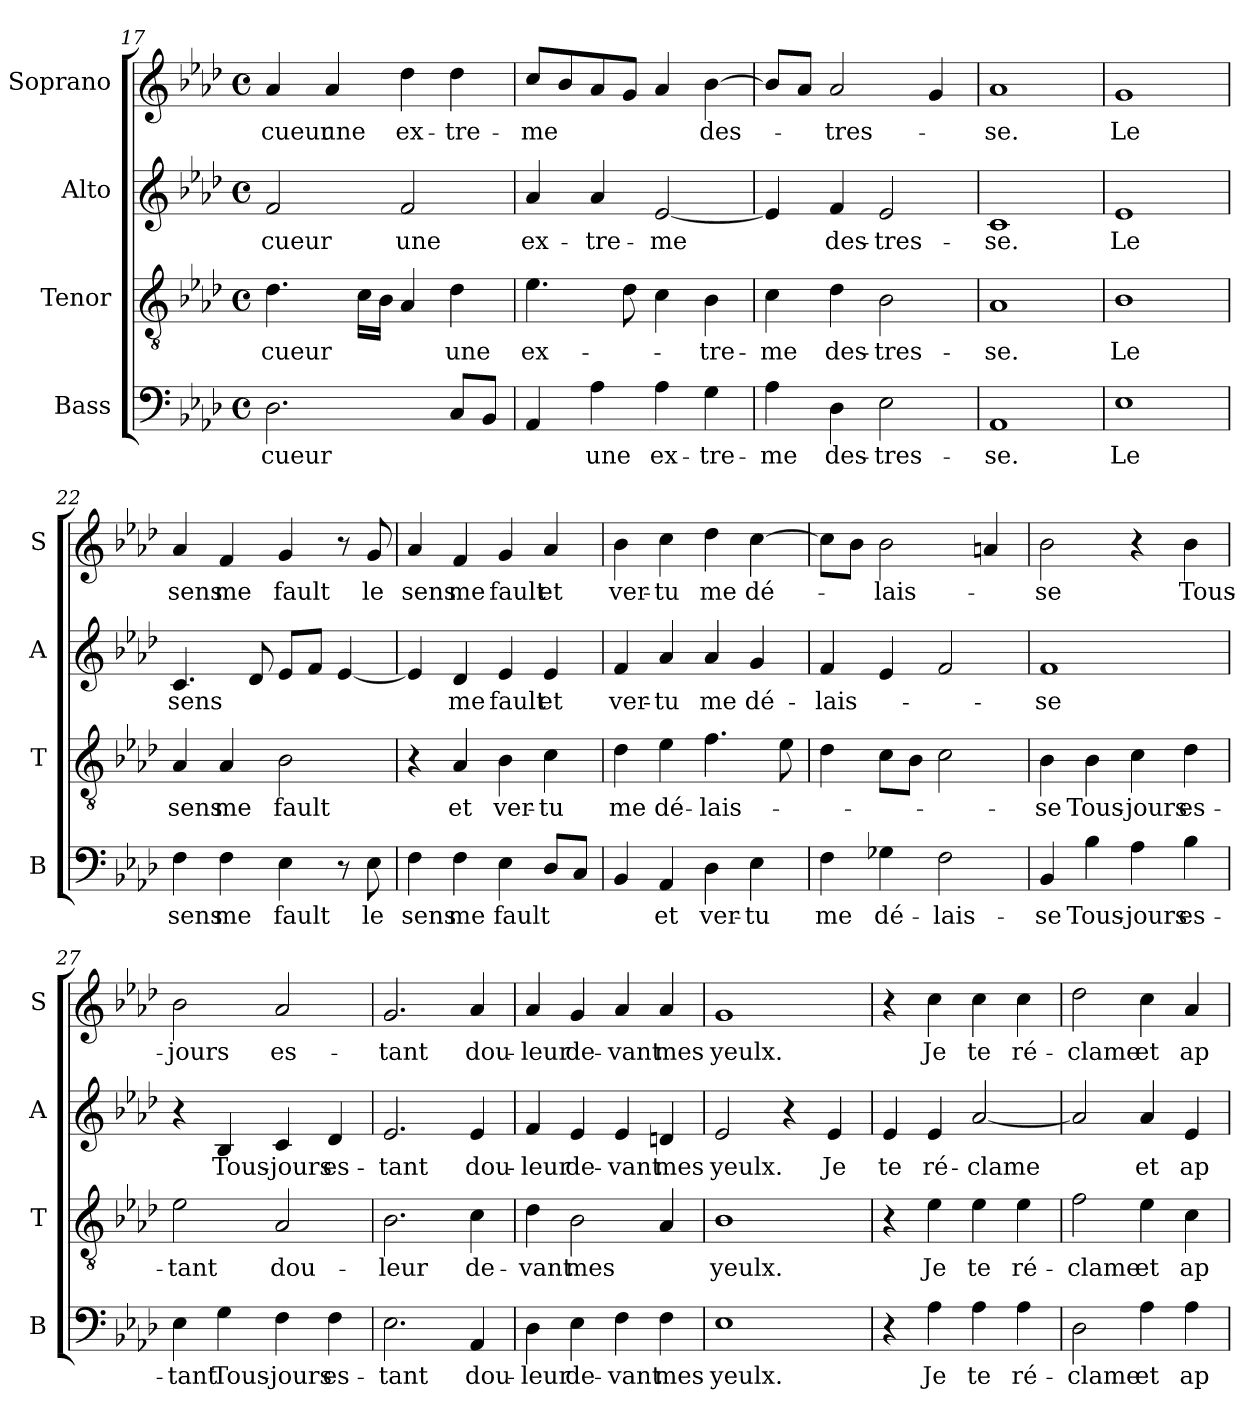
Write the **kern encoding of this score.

**kern	**text	**kern	**text	**kern	**text	**kern	**text
*part4	*part4	*part3	*part3	*part2	*part2	*part1	*part1
*staff4	*staff4	*staff3	*staff3	*staff2	*staff2	*staff1	*staff1
*I"Bass	*	*I"Tenor	*	*I"Alto	*	*I"Soprano	*
*I'B	*	*I'T	*	*I'A	*	*I'S	*
*clefF4	*	*clefGv2	*	*clefG2	*	*clefG2	*
*k[b-e-a-d-]	*	*k[b-e-a-d-]	*	*k[b-e-a-d-]	*	*k[b-e-a-d-]	*
*A-:	*	*A-:	*	*A-:	*	*A-:	*
*M4/4	*	*M4/4	*	*M4/4	*	*M4/4	*
*met(c)	*	*met(c)	*	*met(c)	*	*met(c)	*
=17	=17	=17	=17	=17	=17	=17	=17
!	!LO:LY:b	!	!LO:LY:b	!	!LO:LY:b	!	!LO:LY:b
2.D-\	cueur	4.d-\	cueur	2f/	cueur	4a-/	cueur
!	!	!	!	!	!	!	!LO:LY:b
.	.	.	.	.	.	4a-/	une
.	.	16c\LL	.	.	.	.	.
.	.	16B-\JJ	.	.	.	.	.
!	!	!	!	!	!LO:LY:b	!	!LO:LY:b
.	.	4A-/	.	2f/	une	4dd-\	ex-
!	!	!	!LO:LY:b	!	!	!	!LO:LY:b
8C/L	.	4d-\	une	.	.	4dd-\	-tre-
8BB-/J	.	.	.	.	.	.	.
=18	=18	=18	=18	=18	=18	=18	=18
!	!	!	!LO:LY:b	!	!LO:LY:b	!	!LO:LY:b
4AA-/	.	4.e-\	ex-	4a-/	ex-	8cc/L	-me
.	.	.	.	.	.	8b-/	.
!	!LO:LY:b	!	!	!	!LO:LY:b	!	!
4A-\	une	.	.	4a-/	-tre-	8a-/	.
.	.	8d-\	.	.	.	8g/J	.
!	!LO:LY:b	!	!	!	!LO:LY:b	!	!
4A-\	ex-	4c\	.	[2e-/	-me	4a-/	.
!	!LO:LY:b	!	!LO:LY:b	!	!	!	!LO:LY:b
4G\	-tre-	4B-\	-tre-	.	.	[4b-\	des-
!!LO:PB:g=z
=19	=19	=19	=19	=19	=19	=19	=19
!	!LO:LY:b	!	!LO:LY:b	!	!	!	!
4A-\	-me	4c\	-me	4e-/]	.	8b-/L]	.
.	.	.	.	.	.	8a-/J	.
!	!LO:LY:b	!	!LO:LY:b	!	!LO:LY:b	!	!LO:LY:b
4D-\	des-	4d-\	des-	4f/	des-	2a-/	-tres-
!	!LO:LY:b	!	!LO:LY:b	!	!LO:LY:b	!	!
2E-\	-tres-	2B-\	-tres-	2e-/	-tres-	.	.
.	.	.	.	.	.	4g/	.
=20	=20	=20	=20	=20	=20	=20	=20
!	!LO:LY:b	!	!LO:LY:b	!	!LO:LY:b	!	!LO:LY:b
1AA-	-se.	1A-	-se.	1c	-se.	1a-	-se.
=21	=21	=21	=21	=21	=21	=21	=21
!	!LO:LY:b	!	!LO:LY:b	!	!LO:LY:b	!	!LO:LY:b
1E-	Le	1B-	Le	1e-	Le	1g	Le
=22	=22	=22	=22	=22	=22	=22	=22
!	!LO:LY:b	!	!LO:LY:b	!	!LO:LY:b	!	!LO:LY:b
4F\	sens	4A-/	sens	4.c/	sens	4a-/	sens
!	!LO:LY:b	!	!LO:LY:b	!	!	!	!LO:LY:b
4F\	me	4A-/	me	.	.	4f/	me
.	.	.	.	8d-/	.	.	.
!	!LO:LY:b	!	!LO:LY:b	!	!	!	!LO:LY:b
4E-\	fault	2B-\	fault	8e-/L	.	4g/	fault
.	.	.	.	8f/J	.	.	.
8r	.	.	.	[4e-/	.	8r	.
!	!LO:LY:b	!	!	!	!	!	!LO:LY:b
8E-\	le	.	.	.	.	8g/	le
!!LO:LB:g=z
=23	=23	=23	=23	=23	=23	=23	=23
!	!LO:LY:b	!	!	!	!	!	!LO:LY:b
4F\	sens	4r	.	4e-/]	.	4a-/	sens
!	!LO:LY:b	!	!LO:LY:b	!	!LO:LY:b	!	!LO:LY:b
4F\	me	4A-/	et	4d-/	me	4f/	me
!	!LO:LY:b	!	!LO:LY:b	!	!LO:LY:b	!	!LO:LY:b
4E-\	fault	4B-\	ver-	4e-/	fault	4g/	fault
!	!	!	!LO:LY:b	!	!LO:LY:b	!	!LO:LY:b
8D-/L	.	4c\	-tu	4e-/	et	4a-/	et
8C/J	.	.	.	.	.	.	.
=24	=24	=24	=24	=24	=24	=24	=24
!	!	!	!LO:LY:b	!	!LO:LY:b	!	!LO:LY:b
4BB-/	.	4d-\	me	4f/	ver-	4b-\	ver-
!	!LO:LY:b	!	!LO:LY:b	!	!LO:LY:b	!	!LO:LY:b
4AA-/	et	4e-\	dé-	4a-/	-tu	4cc\	-tu
!	!LO:LY:b	!	!LO:LY:b	!	!LO:LY:b	!	!LO:LY:b
4D-\	ver-	4.f\	-lais-	4a-/	me	4dd-\	me
!	!LO:LY:b	!	!	!	!LO:LY:b	!	!LO:LY:b
4E-\	-tu	.	.	4g/	dé-	[4cc\	dé-
.	.	8e-\	.	.	.	.	.
=25	=25	=25	=25	=25	=25	=25	=25
!	!LO:LY:b	!	!	!	!LO:LY:b	!	!
4F\	me	4d-\	.	4f/	-lais-	8cc\L]	.
.	.	.	.	.	.	8b-\J	.
!	!LO:LY:b	!	!	!	!	!	!LO:LY:b
4G-X\	dé-	8c\L	.	4e-/	.	2b-\	-lais-
.	.	8B-\J	.	.	.	.	.
!	!LO:LY:b	!	!	!	!	!	!
2F\	-lais-	2c\	.	2f/	.	.	.
.	.	.	.	.	.	4an/	.
!!LO:LB:g=z
=26	=26	=26	=26	=26	=26	=26	=26
!	!LO:LY:b	!	!LO:LY:b	!	!LO:LY:b	!	!LO:LY:b
4BB-/	-se	4B-\	-se	1f	-se	2b-\	-se
!	!LO:LY:b	!	!LO:LY:b	!	!	!	!
4B-\	Tous-	4B-\	Tous-	.	.	.	.
!	!LO:LY:b	!	!LO:LY:b	!	!	!	!
4A-\	-jours	4c\	-jours	.	.	4r	.
!	!LO:LY:b	!	!LO:LY:b	!	!	!	!LO:LY:b
4B-\	es-	4d-\	es-	.	.	4b-\	Tous-
=27	=27	=27	=27	=27	=27	=27	=27
!	!LO:LY:b	!	!LO:LY:b	!	!	!	!LO:LY:b
4E-\	-tant	2e-\	-tant	4r	.	2b-\	-jours
!	!LO:LY:b	!	!	!	!LO:LY:b	!	!
4G\	Tous-	.	.	4B-/	Tous-	.	.
!	!LO:LY:b	!	!LO:LY:b	!	!LO:LY:b	!	!LO:LY:b
4F\	-jours	2A-/	dou-	4c/	-jours	2a-/	es-
!	!LO:LY:b	!	!	!	!LO:LY:b	!	!
4F\	es-	.	.	4d-/	es-	.	.
=28	=28	=28	=28	=28	=28	=28	=28
!	!LO:LY:b	!	!LO:LY:b	!	!LO:LY:b	!	!LO:LY:b
2.E-\	-tant	2.B-\	-leur	2.e-/	-tant	2.g/	-tant
!	!LO:LY:b	!	!LO:LY:b	!	!LO:LY:b	!	!LO:LY:b
4AA-/	dou-	4c\	de-	4e-/	dou-	4a-/	dou-
=29	=29	=29	=29	=29	=29	=29	=29
!	!LO:LY:b	!	!LO:LY:b	!	!LO:LY:b	!	!LO:LY:b
4D-\	-leur	4d-\	-vant	4f/	-leur	4a-/	-leur
!	!LO:LY:b	!	!LO:LY:b	!	!LO:LY:b	!	!LO:LY:b
4E-\	de-	2B-\	mes	4e-/	de-	4g/	de-
!	!LO:LY:b	!	!	!	!LO:LY:b	!	!LO:LY:b
4F\	-vant	.	.	4e-/	-vant	4a-/	-vant
!	!LO:LY:b	!	!	!	!LO:LY:b	!	!LO:LY:b
4F\	mes	4A-/	.	4dn/	mes	4a-/	mes
!!LO:PB:g=z
=30	=30	=30	=30	=30	=30	=30	=30
!	!LO:LY:b	!	!LO:LY:b	!	!LO:LY:b	!	!LO:LY:b
1E-	yeulx.	1B-	yeulx.	2e-/	yeulx.	1g	yeulx.
.	.	.	.	4r	.	.	.
!	!	!	!	!	!LO:LY:b	!	!
.	.	.	.	4e-/	Je	.	.
=31	=31	=31	=31	=31	=31	=31	=31
!	!	!	!	!	!LO:LY:b	!	!
4r	.	4r	.	4e-/	te	4r	.
!	!LO:LY:b	!	!LO:LY:b	!	!LO:LY:b	!	!LO:LY:b
4A-\	Je	4e-\	Je	4e-/	ré-	4cc\	Je
!	!LO:LY:b	!	!LO:LY:b	!	!LO:LY:b	!	!LO:LY:b
4A-\	te	4e-\	te	[2a-/	-clame	4cc\	te
!	!LO:LY:b	!	!LO:LY:b	!	!	!	!LO:LY:b
4A-\	ré-	4e-\	ré-	.	.	4cc\	ré-
=32	=32	=32	=32	=32	=32	=32	=32
!	!LO:LY:b	!	!LO:LY:b	!	!	!	!LO:LY:b
2D-\	-clame	2f\	-clame	2a-/]	.	2dd-\	-clame
!	!LO:LY:b	!	!LO:LY:b	!	!LO:LY:b	!	!LO:LY:b
4A-\	et	4e-\	et	4a-/	et	4cc\	et
!	!LO:LY:b	!	!LO:LY:b	!	!LO:LY:b	!	!LO:LY:b
4A-\	ap-	4c\	ap-	4e-/	ap-	4a-/	ap-
=	=	=	=	=	=	=	=
*-	*-	*-	*-	*-	*-	*-	*-
